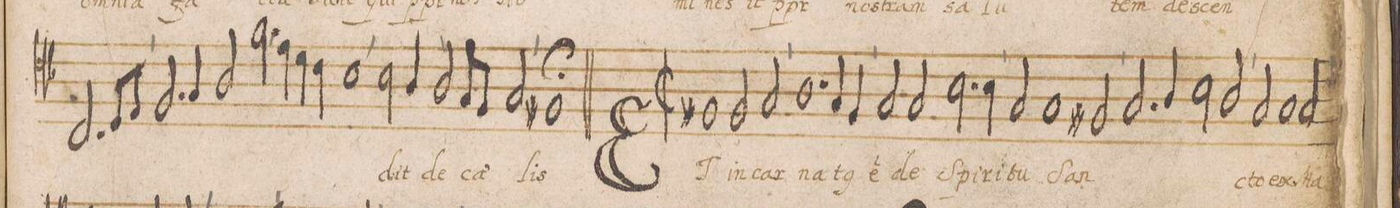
**kern	**text
*I"TENOR	*
*clefC4	*
*k[b-]	*
*met(C|)	*
*M2/1	*
2.C/	.
8D/L	.
8E/J	.
=58-	=58-
2.F/	.
4G/	.
2A/	.
2.f\	.
=59-	=59-
4eny\	.
4d\	.
4c\	.
1B-\	.
=60-	=60-
2B-\	-dit
4A/	de
2A/	cae-
8G/L	.
8F/J	.
2G/	.
=61-	=61-
1F#X/;	-lis
=62-	=62-
*M2/1	*
*met(C|)	*
1F#X/	ET
2F#/	in-
2G/	-car-
=63-	=63-
1.A\	-na-
4G/	-tus
4F#/	.
=64-	=64-
2G/	e(st)
2G/	de
2.B-\	Spi-
4B-\	-ri-
=65-	=65-
2G/	-tu
1G/	San-
2F#X/	.
=66-	=66-
2.G/	.
4A/	.
2B-\	.
2A/	.
=67-	=67-
2G/	-cto
1G/	ex
2G/	Ma-
*-	*-
